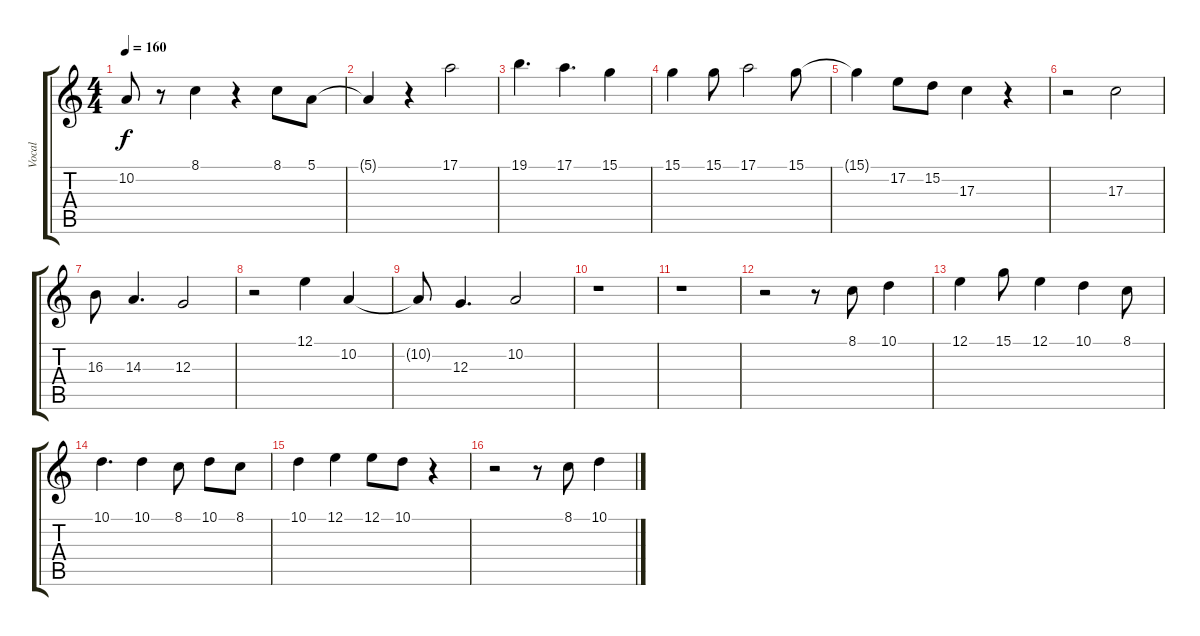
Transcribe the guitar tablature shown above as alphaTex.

\track ("Vocal" "Vocal") {instrument voiceoohs}
\staff {score tabs}
\tuning (E4 B3 G3 D3 A2 E2) {hide}
\ts (4 4)
\tempo 160
\clef g2
\ks c
10.2.8{dy f} r.8 8.1.4 r.4 8.1.8 5.1.8 |
5.1{t}.4 r.4 17.1.2 |
19.1.4{d} 17.1.4{d} 15.1.4 |
15.1.4 15.1.8 17.1.2 15.1.8 |
15.1{t}.4 17.2.8 15.2.8 17.3.4 r.4 |
r.2 17.3.2 |
16.3.8 14.3.4{d} 12.3.2 |
r.2 12.1.4 10.2.4 |
10.2{t}.8 12.3.4{d} 10.2.2 |
r.1 |
r.1 |
r.2 r.8 8.1.8 10.1.4 |
12.1.4 15.1.8 12.1.4 10.1.4 8.1.8 |
10.1.4{d} 10.1.4 8.1.8 10.1.8 8.1.8 |
10.1.4 12.1.4 12.1.8 10.1.8 r.4 |
r.2 r.8 8.1.8 10.1.4
